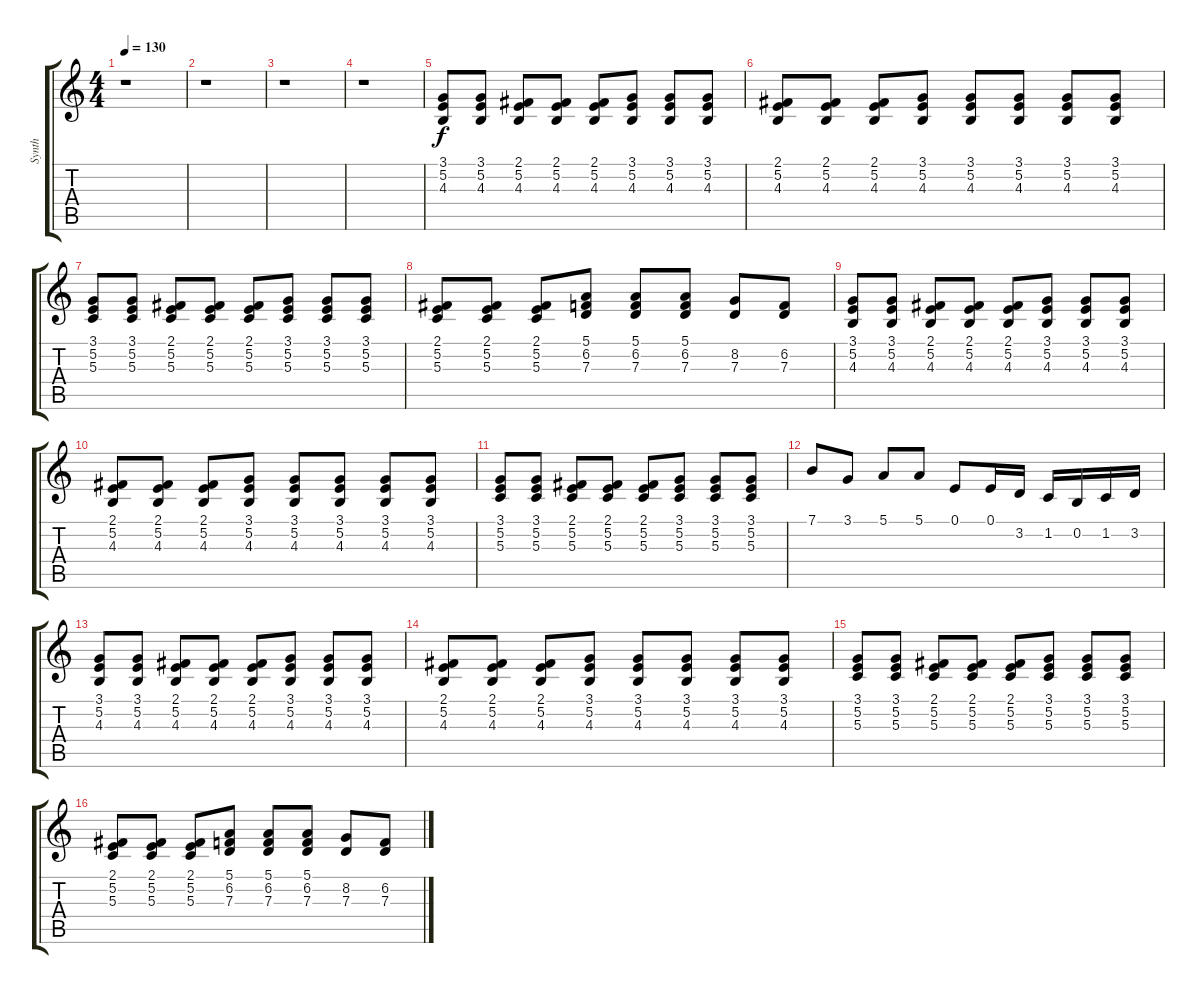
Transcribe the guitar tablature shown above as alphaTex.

\track ("Synth" "Synth") {instrument stringensemble1}
\staff {score tabs}
\tuning (E4 B3 G3 D3 A2 E2) {hide}
\ts (4 4)
\tempo 130
\clef g2
\ks c
r.1{dy f} |
r.1 |
r.1 |
r.1 |
(3.1 5.2 4.3).8 (3.1 5.2 4.3).8 (2.1 5.2 4.3).8 (2.1 5.2 4.3).8 (2.1 5.2 4.3).8 (3.1 5.2 4.3).8 (3.1 5.2 4.3).8 (3.1 5.2 4.3).8 |
(2.1 5.2 4.3).8 (2.1 5.2 4.3).8 (2.1 5.2 4.3).8 (3.1 5.2 4.3).8 (3.1 5.2 4.3).8 (3.1 5.2 4.3).8 (3.1 5.2 4.3).8 (3.1 5.2 4.3).8 |
(3.1 5.2 5.3).8 (3.1 5.2 5.3).8 (2.1 5.2 5.3).8 (2.1 5.2 5.3).8 (2.1 5.2 5.3).8 (3.1 5.2 5.3).8 (3.1 5.2 5.3).8 (3.1 5.2 5.3).8 |
(2.1 5.2 5.3).8 (2.1 5.2 5.3).8 (2.1 5.2 5.3).8 (5.1 6.2 7.3).8 (5.1 6.2 7.3).8 (5.1 6.2 7.3).8 (8.2 7.3).8 (6.2 7.3).8 |
(3.1 5.2 4.3).8 (3.1 5.2 4.3).8 (2.1 5.2 4.3).8 (2.1 5.2 4.3).8 (2.1 5.2 4.3).8 (3.1 5.2 4.3).8 (3.1 5.2 4.3).8 (3.1 5.2 4.3).8 |
(2.1 5.2 4.3).8 (2.1 5.2 4.3).8 (2.1 5.2 4.3).8 (3.1 5.2 4.3).8 (3.1 5.2 4.3).8 (3.1 5.2 4.3).8 (3.1 5.2 4.3).8 (3.1 5.2 4.3).8 |
(3.1 5.2 5.3).8 (3.1 5.2 5.3).8 (2.1 5.2 5.3).8 (2.1 5.2 5.3).8 (2.1 5.2 5.3).8 (3.1 5.2 5.3).8 (3.1 5.2 5.3).8 (3.1 5.2 5.3).8 |
7.1.8 3.1.8 5.1.8 5.1.8 0.1.8 0.1.16 3.2.16 1.2.16 0.2.16 1.2.16 3.2.16 |
(3.1 5.2 4.3).8 (3.1 5.2 4.3).8 (2.1 5.2 4.3).8 (2.1 5.2 4.3).8 (2.1 5.2 4.3).8 (3.1 5.2 4.3).8 (3.1 5.2 4.3).8 (3.1 5.2 4.3).8 |
(2.1 5.2 4.3).8 (2.1 5.2 4.3).8 (2.1 5.2 4.3).8 (3.1 5.2 4.3).8 (3.1 5.2 4.3).8 (3.1 5.2 4.3).8 (3.1 5.2 4.3).8 (3.1 5.2 4.3).8 |
(3.1 5.2 5.3).8 (3.1 5.2 5.3).8 (2.1 5.2 5.3).8 (2.1 5.2 5.3).8 (2.1 5.2 5.3).8 (3.1 5.2 5.3).8 (3.1 5.2 5.3).8 (3.1 5.2 5.3).8 |
(2.1 5.2 5.3).8 (2.1 5.2 5.3).8 (2.1 5.2 5.3).8 (5.1 6.2 7.3).8 (5.1 6.2 7.3).8 (5.1 6.2 7.3).8 (8.2 7.3).8 (6.2 7.3).8
